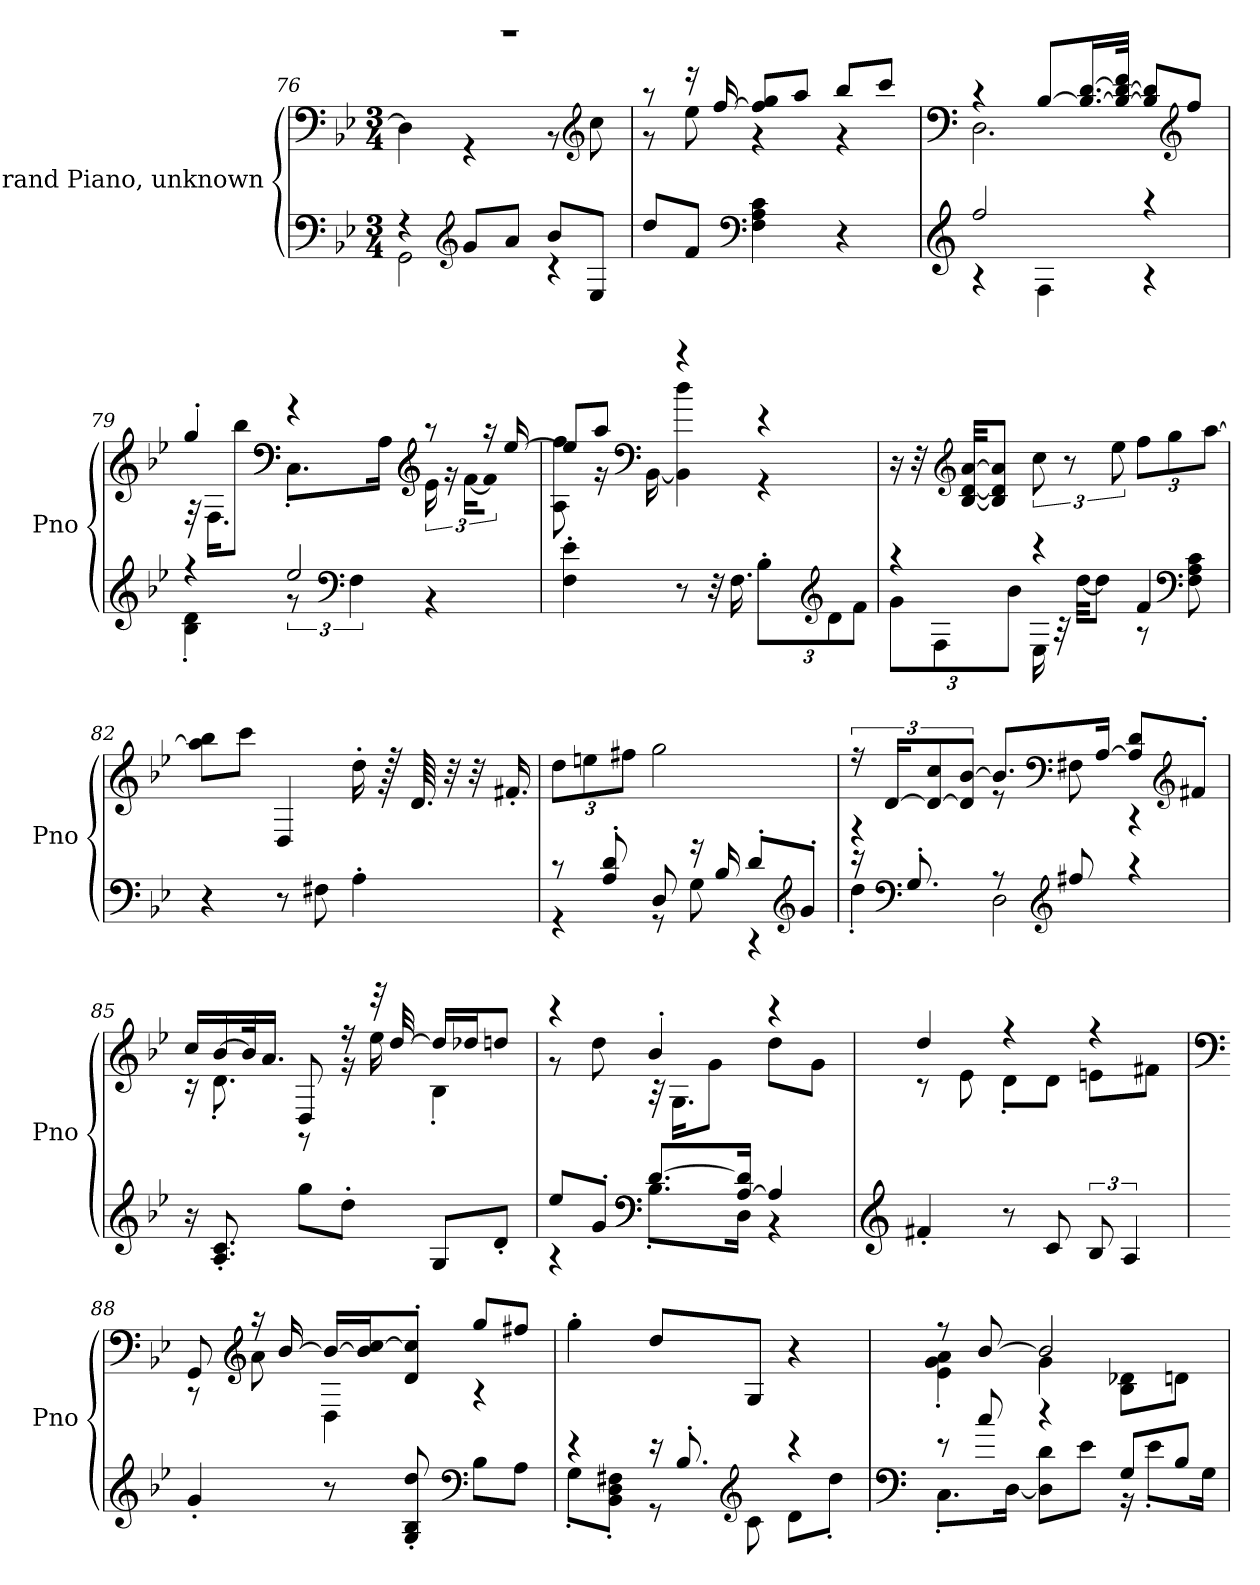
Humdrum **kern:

**kern	**kern
*part1	*part1
*staff2	*staff1
*I"Grand Piano, unknown	*
*I'Pno	*
*clefF4	*clefF4
*k[b-e-]	*k[b-e-]
*M3/4	*M3/4
=76	=76
*^	*^
4r	2GG\	2.r	4D\]
*clefG2	*	*	*
8g/L	.	.	4r
8a/J	.	.	.
8b-/L	4r	.	8r
*	*	*clefG2	*
8E-/J	.	.	8cc\
*v	*v	*	*
!!LO:LB:g=z	!!
=77	=77	=77
8dd/L	8r	8r
8f/J	16r	8ee-\
.	[16ff/	.
*clefF4	*	*
4F\ 4A\ 4c\	8ff/] 8gg/L	4r
.	8aa/J	.
4r	8bb-/L	4r
.	8ccc/J	.
=78	=78	=78
*clefG2	*clefF4	*
*^	*	*
2ff/	4r	4r	2.D\
.	4F\	[8B-/L	.
.	.	16.B-/_ [16.d/L	.
.	.	32B-/_ 32d/_ 32f/JJk	.
4r	4r	8B-/] 8d/]L	.
*	*	*clefG2	*
.	.	8ff/J	.
=79	=79	=79	=79
4r	4B-\' 4d\'	4gg'/	32r
.	.	.	16.F\KL
.	.	.	8bb-\J
*	*	*clefF4	*
2ee-/	12r	4r	8.C'\L
*clefF4	*	*	*
.	6F\	.	.
.	.	.	16A\Jk
*	*	*clefG2	*
.	4r	8r	24e-\
.	.	.	24r
.	.	.	[24f\KL
.	.	16r	8f\J]
.	.	[16ee-/	.
*v	*v	*	*
!!LO:LB:g=z	!!
=80	=80	=80
4F\' 4e-\'	8ee-/L]	8A\ 8ff\
.	8aa/J	16r
*	*clefF4	*
.	.	[16BB-\
8r	4r	4BB-\] 4dd\
32r	.	.
16.F\	.	.
*Xbrackettup	*	*
12B-'\L	4r	4r
*clefG2	*	*
12d\	.	.
12f\J	.	.
*	*v	*v
=81	=81
*^	*
4r	12g\L	16r
.	.	32r
.	12F\	.
*	*	*clefG2
.	.	[32B-/ [32d/ [32a/KKL
.	.	8B-/] 8d/] 8a/]J
.	12b-\J	.
4r	16E-\	12cc\
.	32r	.
.	.	12r
.	[32dd\KKL	.
.	8dd\J]	.
.	.	12ee-\
*	*	*Xbrackettup
4f/	8r	12ff\L
.	.	12gg\
*clefF4	*	*
.	8F\ 8A\ 8c\	.
.	.	[12aa\J
*v	*v	*
=82	=82
4r	8aa\] 8bb-\L
.	8ccc\J
8r	4D/
8F#X\	.
4A'\	16dd'\
.	128r
.	64.d/
.	32r
.	32r
.	16.f#X'/
!!LO:LB:g=z
=83	=83
*^	*
8r	4r	12dd\L
.	.	12een\
8A/' 8d/'	.	.
.	.	12ff#X\J
8D/	8r	2gg\
16r	8G\	.
16B-/	.	.
8d'/L	4r	.
*clefG2	*	*
8g'/J	.	.
=84	=84	=84
*	*	*brackettup
*	*	*^
16r	4dd'\	24r	4r
.	.	[24d/KL	.
*clefF4	*	*	*
8.G'/	.	.	.
.	.	12d/_ 12cc/	.
.	.	12d/] [12b-/J	.
8r	2D\	8.b-/L]	8r
*clefG2	*	*clefF4	*
8ff#X/	.	.	8F#X\
.	.	[16A/Jk	.
4r	.	8A/] 8d/L	4r
*	*	*clefG2	*
.	.	8f#X'/J	.
*v	*v	*	*
=85	=85	=85
16r	16cc/LL	16r
8.A/' 8.c/'	[16b-/	8.d'\
.	32b-/K]	.
.	16.a/JJ	.
8gg\L	8D/	8r
8dd'\J	16r	16r
.	32r	16ee-\
.	[32dd/	.
8G/L	16dd/LL]	4B-'\
.	16dd-X/J	.
8d'/J	8ddn/J	.
!!LO:LB:g=z	!!
=86	=86	=86
*^	*	*
8ee-/L	4r	4r	8r
8g'/J	.	.	8dd\
*clefF4	*	*	*
[8.d/L	8.B-'\L	4b-'/	32r
.	.	.	16.G\KL
.	.	.	8g\J
[16A/ 16d/]Jk	16D\Jk	.	.
4A/]	4r	4r	8dd\L
.	.	.	8g\J
*v	*v	*	*
=87	=87	=87
*clefG2	*	*
4f#X'/	4dd/	8r
.	.	8e-\
8r	4r	8d'\L
8c/	.	8d\J
*brackettup	*	*
12B-/	4r	8en\L
6A/	.	.
.	.	8f#X\J
=88	=88	=88
*	*clefF4	*
4g'/	8GG/	8r
*	*clefG2	*
.	16r	8a\
.	[16b-/	.
8r	16b-/LL_	4D\
.	16b-/] [16cc/J	.
8G/' 8B-/' 8dd/'	8d/' 8cc/]'J	.
*clefF4	*	*
8B-\L	8gg/L	4r
8A\J	8ff#X/J	.
*	*v	*v
!!LO:PB:g=z
=89	=89
*^	*
4r	8G'\L	4gg'\
.	8BB-\' 8D\' 8F#X\'J	.
16r	8r	8dd/L
8.B-'/	.	.
*clefG2	*	*
.	8c\	8G/J
4r	8d\L	4r
.	8dd'\J	.
=90	=90	=90
*clefF4	*	*
*	*	*^
8r	8.C'\L	8r	4e-\' 4g\' 4a\'
8cc/	.	[8b-/	.
.	[16D\Jk	.	.
4r	8D\] 8d\L	2b-/]	4g\
.	8e-\J	.	.
8G/L	16r	.	8B-\ 8d-X\L
.	8e-'\L	.	.
8B-/J	.	.	8dn\J
.	16G\Jk	.	.
*v	*v	*	*
*	*v	*v
=	=
*-	*-
